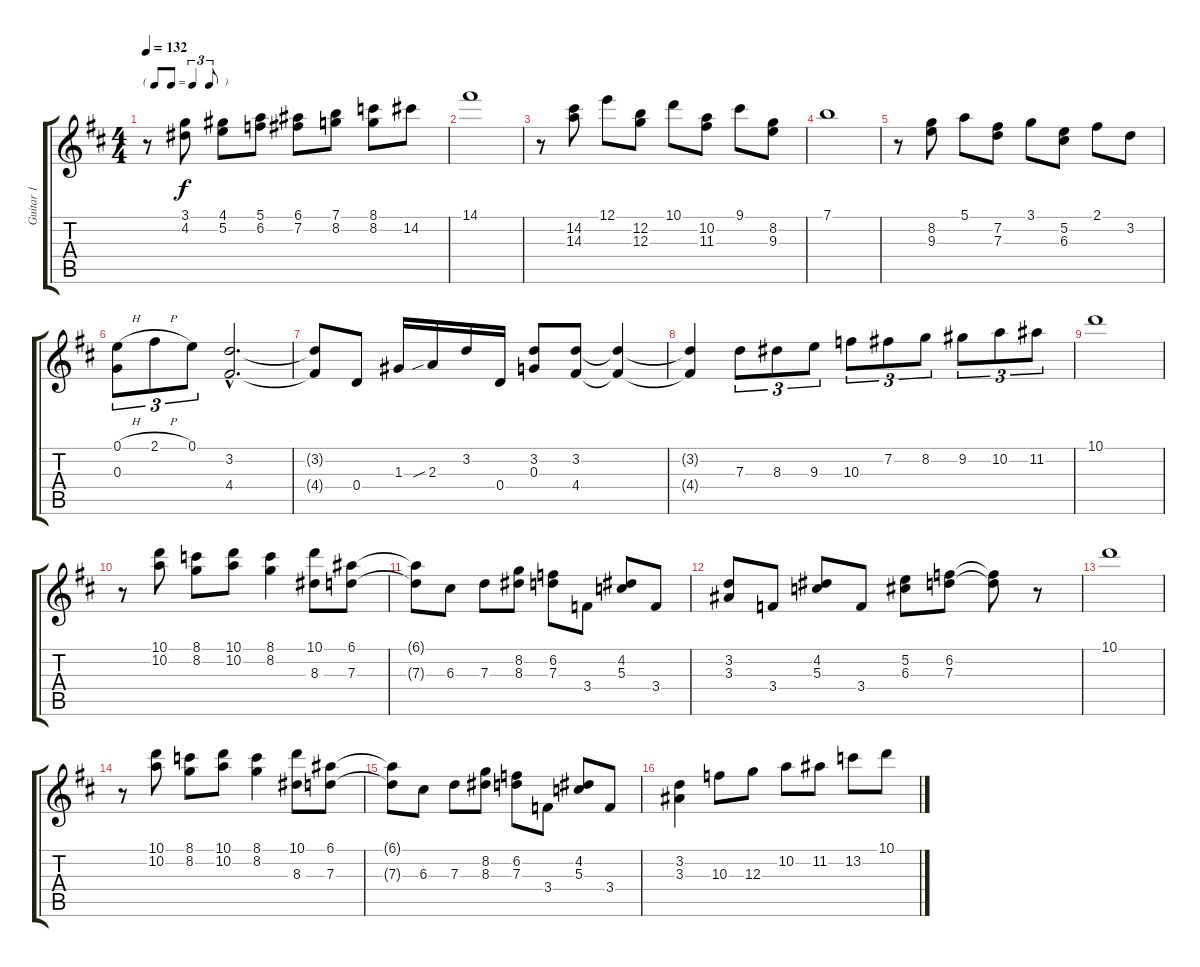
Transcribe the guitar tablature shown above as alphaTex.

\track ("Guitar 1" "Guitar 1") {instrument acousticguitarsteel}
\staff {score tabs}
\tuning (E4 B3 G3 D3 A2 E2) {hide}
\ts (4 4)
\tf triplet8th
\tempo 132
\clef g2
\ks d
r.8{dy f} (3.1 4.2).8 (4.1 5.2).8 (5.1 6.2).8 (6.1 7.2).8 (7.1 8.2).8 (8.1 8.2).8 14.2.8 |
14.1.1 |
r.8 (14.2 14.3).8 12.1.8 (12.2 12.3).8 10.1.8 (10.2 11.3).8 9.1.8 (8.2 9.3).8 |
7.1.1 |
r.8 (8.2 9.3).8 5.1.8 (7.2 7.3).8 3.1.8 (5.2 6.3).8 2.1.8 3.2.8 |
(0.1{h} 0.3).8{tu (3 2)} 2.1{h}.8{tu (3 2)} 0.1.8{tu (3 2)} (3.2{hac} 4.4{hac}).2{d} |
(3.2{t} 4.4{t}).8 0.4.8 1.3.16 2.3{sib}.16 3.2.16 0.4.16 (3.2 0.3).8 (3.2 4.4).8 (3.2{t} 4.4{t}).4 |
(3.2{t} 4.4{t}).4 7.3.8{tu (3 2)} 8.3.8{tu (3 2)} 9.3.8{tu (3 2)} 10.3.8{tu (3 2)} 7.2.8{tu (3 2)} 8.2.8{tu (3 2)} 9.2.8{tu (3 2)} 10.2.8{tu (3 2)} 11.2.8{tu (3 2)} |
10.1.1 |
r.8 (10.1 10.2).8 (8.1 8.2).8 (10.1 10.2).8 (8.1 8.2).4 (10.1 8.3).8 (6.1 7.3).8 |
(6.1{t} 7.3{t}).8 6.3.8 7.3.8 (8.2 8.3).8 (6.2 7.3).8 3.4.8 (4.2 5.3).8 3.4.8 |
(3.2 3.3).8 3.4.8 (4.2 5.3).8 3.4.8 (5.2 6.3).8 (6.2 7.3).8 (6.2{t} 7.3{t}).8 r.8 |
10.1.1 |
r.8 (10.1 10.2).8 (8.1 8.2).8 (10.1 10.2).8 (8.1 8.2).4 (10.1 8.3).8 (6.1 7.3).8 |
(6.1{t} 7.3{t}).8 6.3.8 7.3.8 (8.2 8.3).8 (6.2 7.3).8 3.4.8 (4.2 5.3).8 3.4.8 |
(3.2 3.3).4 10.3.8 12.3.8 10.2.8 11.2.8 13.2.8 10.1.8
